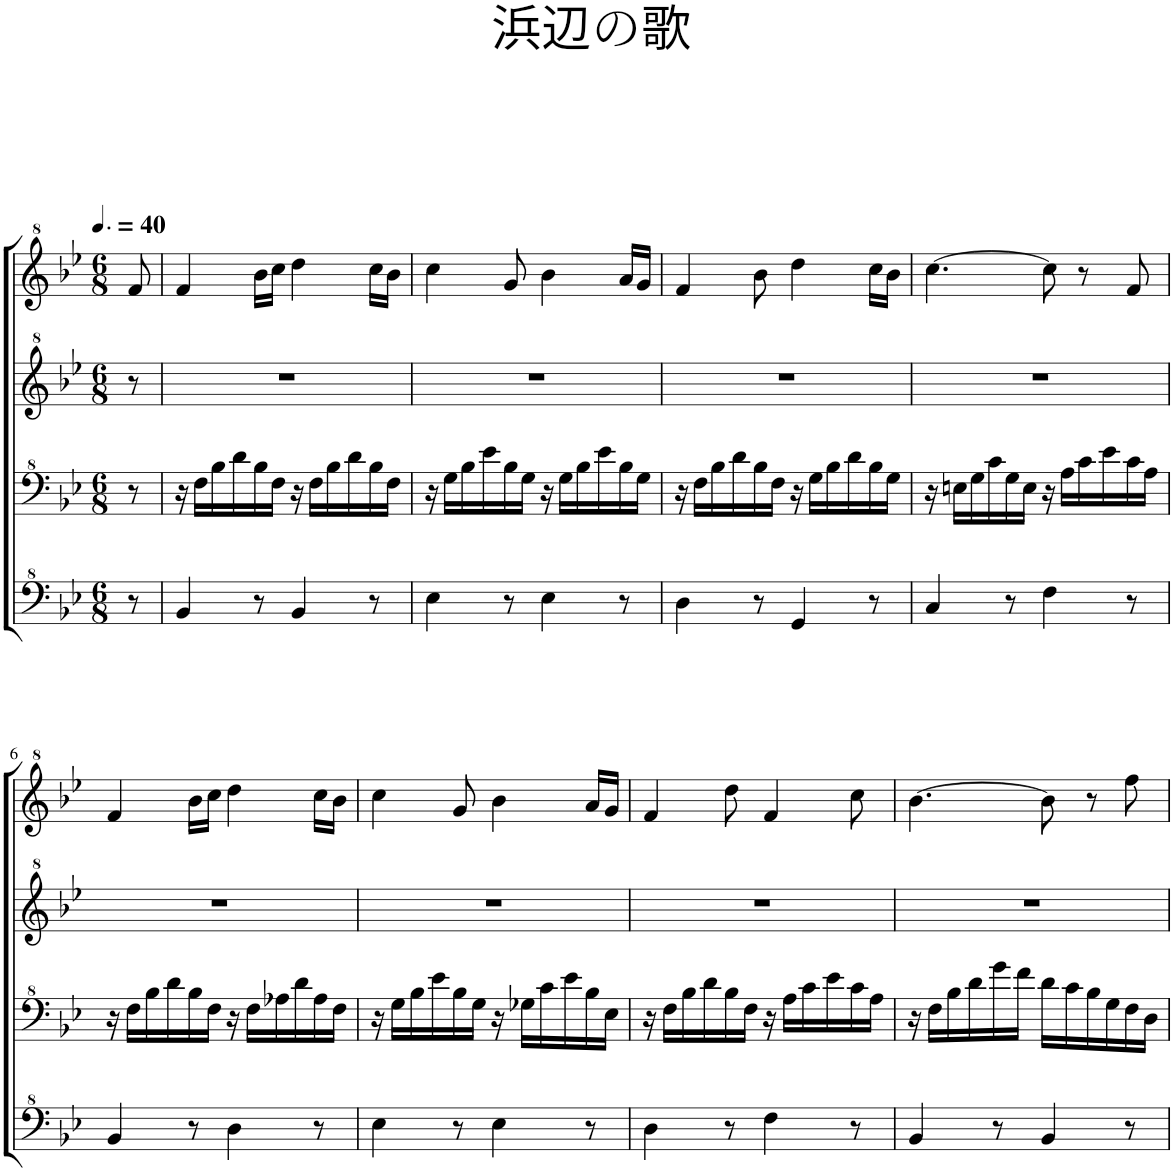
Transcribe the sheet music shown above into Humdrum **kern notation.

**kern	**kern	**kern	**kern
*part1	*part1	*part1	*part1
*staff4	*staff3	*staff2	*staff1
*I"Model III	*	*	*
*clefF^4	*clefF^4	*clefG^2	*clefG^2
*k[b-e-]	*k[b-e-]	*k[b-e-]	*k[b-e-]
*M6/8	*M6/8	*M6/8	*M6/8
*MM60	*MM60	*MM60	*MM60
=1	=1	=1	=1
8r	8r	8r	8ff/
=2	=2	=2	=2
4B-/	16r	2.r	4ff/
.	16f\LL	.	.
.	16b-\	.	.
.	16dd\	.	.
8r	16b-\	.	16bb-\LL
.	16f\JJ	.	16ccc\JJ
4B-/	16r	.	4ddd\
.	16f\LL	.	.
.	16b-\	.	.
.	16dd\	.	.
8r	16b-\	.	16ccc\LL
.	16f\JJ	.	16bb-\JJ
=3	=3	=3	=3
4e-\	16r	2.r	4ccc\
.	16g\LL	.	.
.	16b-\	.	.
.	16ee-\	.	.
8r	16b-\	.	8gg/
.	16g\JJ	.	.
4e-\	16r	.	4bb-\
.	16g\LL	.	.
.	16b-\	.	.
.	16ee-\	.	.
8r	16b-\	.	16aa/LL
.	16g\JJ	.	16gg/JJ
=4	=4	=4	=4
4d\	16r	2.r	4ff/
.	16f\LL	.	.
.	16b-\	.	.
.	16dd\	.	.
8r	16b-\	.	8bb-\
.	16f\JJ	.	.
4G/	16r	.	4ddd\
.	16g\LL	.	.
.	16b-\	.	.
.	16dd\	.	.
8r	16b-\	.	16ccc\LL
.	16g\JJ	.	16bb-\JJ
=5	=5	=5	=5
4c/	16r	2.r	[4.ccc\
.	16en\LL	.	.
.	16g\	.	.
.	16cc\	.	.
8r	16g\	.	.
.	16e\JJ	.	.
4f\	16r	.	8ccc\]
.	16a\LL	.	.
.	16cc\	.	8r
.	16ee-\	.	.
8r	16cc\	.	8ff/
.	16a\JJ	.	.
!!LO:LB:g=z
=6	=6	=6	=6
4B-/	16r	2.r	4ff/
.	16f\LL	.	.
.	16b-\	.	.
.	16dd\	.	.
8r	16b-\	.	16bb-\LL
.	16f\JJ	.	16ccc\JJ
4d\	16r	.	4ddd\
.	16f\LL	.	.
.	16a-X\	.	.
.	16dd\	.	.
8r	16a-\	.	16ccc\LL
.	16f\JJ	.	16bb-\JJ
=7	=7	=7	=7
4e-\	16r	2.r	4ccc\
.	16g\LL	.	.
.	16b-\	.	.
.	16ee-\	.	.
8r	16b-\	.	8gg/
.	16g\JJ	.	.
4e-\	16r	.	4bb-\
.	16g-X\LL	.	.
.	16cc\	.	.
.	16ee-\	.	.
8r	16b-\	.	16aa/LL
.	16e-\JJ	.	16gg/JJ
=8	=8	=8	=8
4d\	16r	2.r	4ff/
.	16f\LL	.	.
.	16b-\	.	.
.	16dd\	.	.
8r	16b-\	.	8ddd\
.	16f\JJ	.	.
4f\	16r	.	4ff/
.	16a\LL	.	.
.	16cc\	.	.
.	16ee-\	.	.
8r	16cc\	.	8ccc\
.	16a\JJ	.	.
=9	=9	=9	=9
4B-/	16r	2.r	[4.bb-\
.	16f\LL	.	.
.	16b-\	.	.
.	16dd\	.	.
8r	16gg\	.	.
.	16ff\JJ	.	.
4B-/	16dd\LL	.	8bb-\]
.	16cc\	.	.
.	16b-\	.	8r
.	16g\	.	.
8r	16f\	.	8fff\
.	16d\JJ	.	.
=	=	=	=
*-	*-	*-	*-
